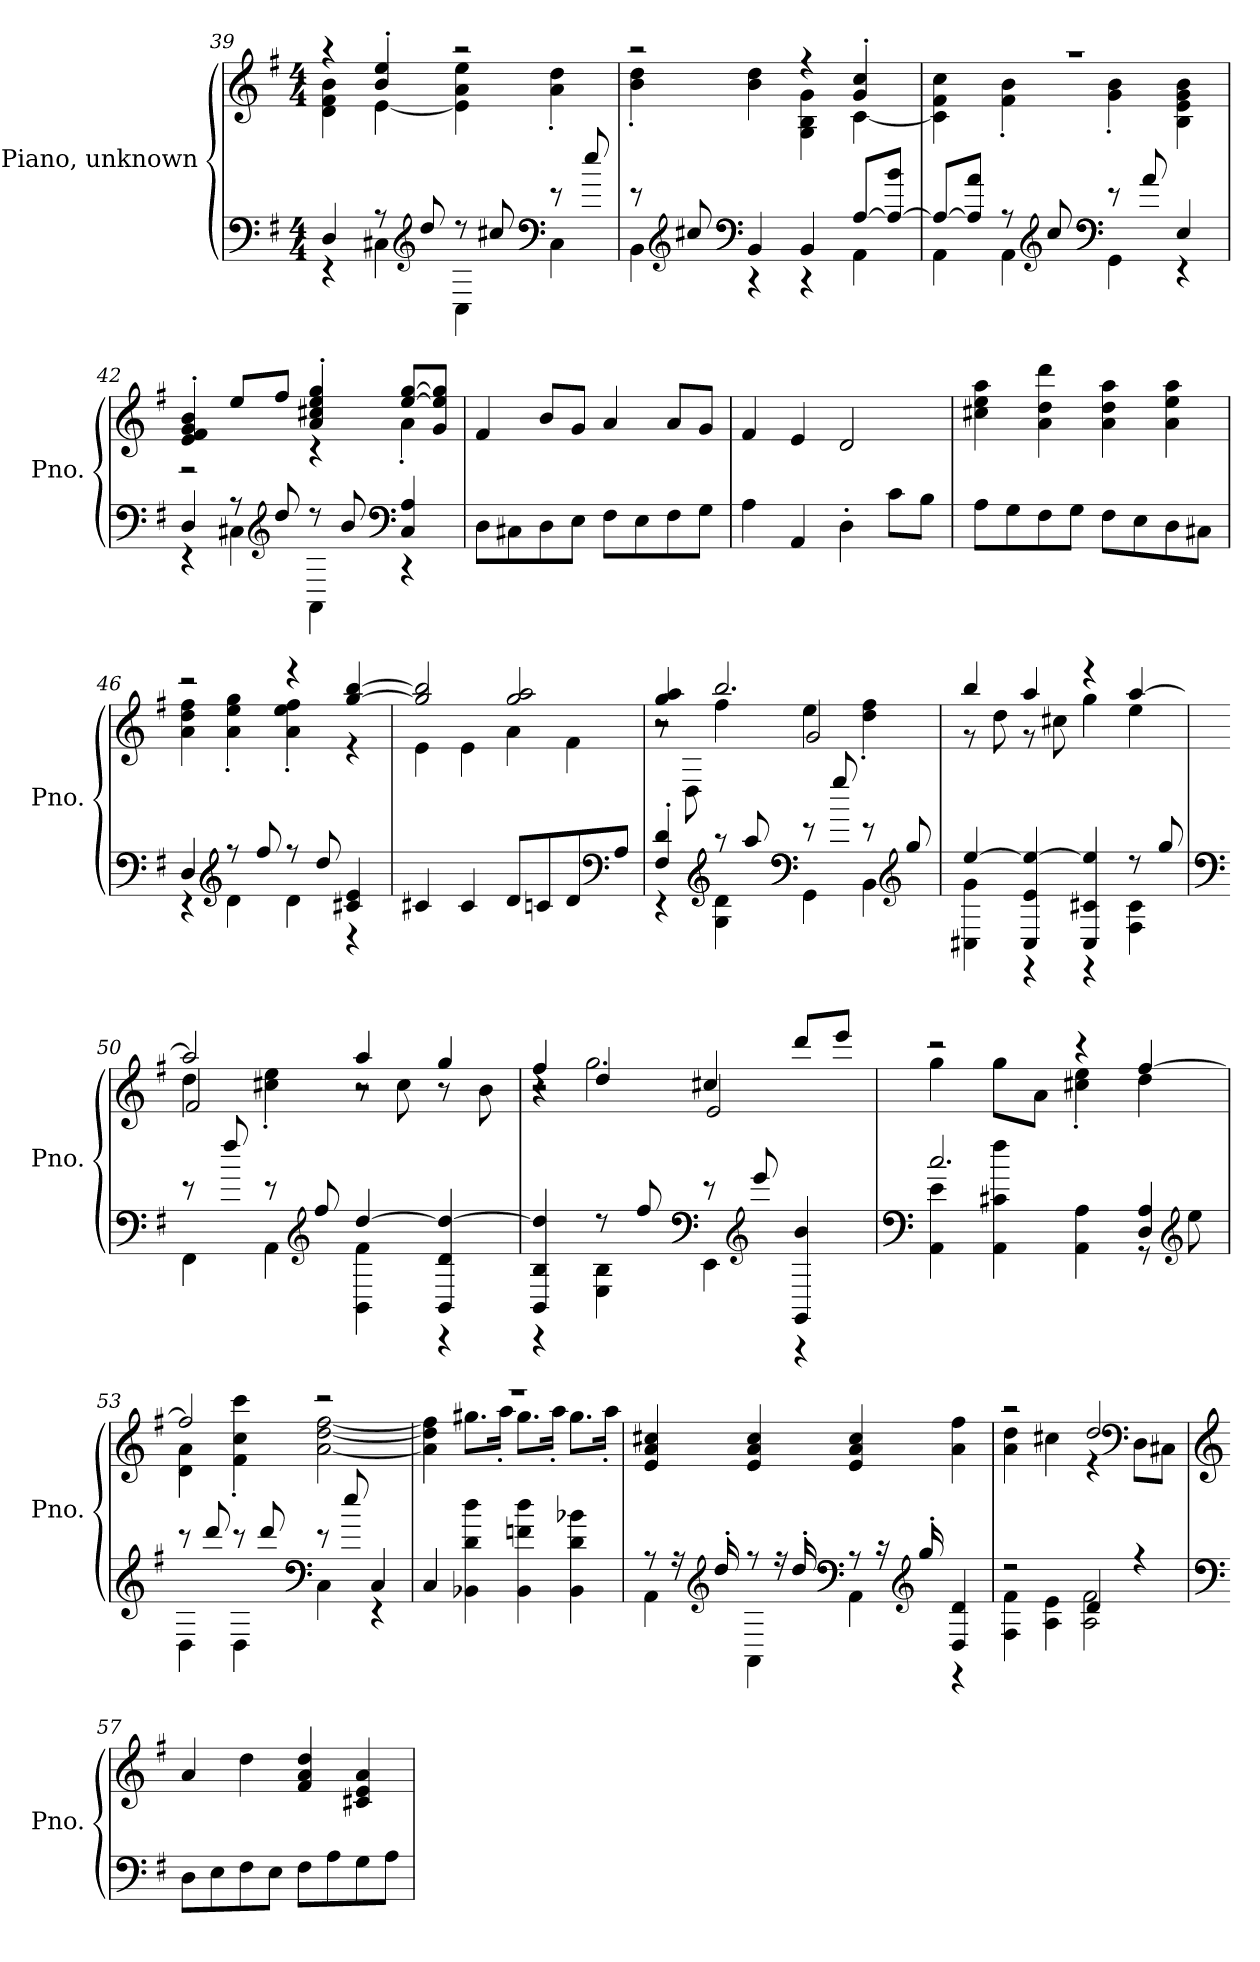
**kern	**kern
*part1	*part1
*staff2	*staff1
*I"Piano, unknown	*
*I'Pno.	*
!!LO:LB:g=z
*clefF4	*clefG2
*k[f#]	*k[f#]
*M4/4	*M4/4
=39	=39
*^	*^
4D/	4r	4r	4d\ 4f#\ 4b\
8r	4C#X\	4b/' 4ee/'	[4e\
*clefG2	*	*	*
8dd/	.	.	.
8r	4C#\	2r	4e\] 4a\ 4ee\
8cc#X/	.	.	.
*clefF4	*	*	*
8r	4C#\	.	4a\' 4dd\'
8ee/	.	.	.
=40	=40	=40	=40
8r	4BB\	2r	4b\' 4dd\'
*clefG2	*	*	*
8cc#X/	.	.	.
*clefF4	*	*	*
4BB/	4r	.	4b\ 4dd\
4BB/	4r	4r	4G\ 4B\ 4g\
[8A/L	4AA\	4g/' 4cc/'	[4c\
8A/_ 8b/J	.	.	.
=41	=41	=41	=41
8A/L_	4AA\	1r	4c\] 4f#\ 4cc\
8A/] 8a/J	.	.	.
8r	4AA\	.	4f#\' 4b\'
*clefG2	*	*	*
8cc/	.	.	.
*clefF4	*	*	*
8r	4GG\	.	4g\' 4b\'
8a/	.	.	.
4E/	4r	.	4B\ 4e\ 4g\ 4b\
!!LO:PB:g=z	!!
=42	=42	=42	=42
4D/	4r	4e/' 4f#/' 4g/' 4b/'	2r
8r	4C#X\	8ee/L	.
*clefG2	*	*	*
8dd/	.	8ff#/J	.
8r	4AA\	4a/' 4cc#X/' 4ee/' 4gg/'	4r
8b/	.	.	.
*clefF4	*	*	*
4C#/ 4A/	4r	[8ee/ [8gg/L	4a'\
.	.	8g/ 8ee/] 8gg/]J	.
*v	*v	*	*
*	*v	*v
=43	=43
8D\L	4f#/
8C#X\	.
8D\	8b/L
8E\J	8g/J
8F#\L	4a/
8E\	.
8F#\	8a/L
8G\J	8g/J
=44	=44
4A\	4f#/
4AA/	4e/
4D'\	2d/
8c\L	.
8B\J	.
=45	=45
8A\L	4cc#X\ 4ee\ 4aa\
8G\	.
8F#\	4a\ 4dd\ 4ddd\
8G\J	.
8F#\L	4a\ 4dd\ 4aa\
8E\	.
8D\	4a\ 4ee\ 4aa\
8C#X\J	.
!!LO:LB:g=z
=46	=46
*^	*^
4D/	4r	2r	4a\ 4dd\ 4ff#\
*clefG2	*	*	*
8r	4d\	.	4a\' 4ee\' 4gg\'
8ff#/	.	.	.
8r	4d\	4r	4a\' 4ee\' 4ff#\'
8dd/	.	.	.
4c#X/ 4e/	4r	[4gg/ [4bb/	4r
*v	*v	*	*
=47	=47	=47
4c#X/	2gg/] 2bb/]	4e\
4c#/	.	4e\
8d/L	2gg/ 2aa/	4a\
8cn/	.	.
8d/	.	4f#\
*clefF4	*	*
8A/J	.	.
=48	=48	=48
*^	*	*^
4F#/' 4d/'	4r	4gg/ 4aa/	8r	2r
.	.	.	8D\	.
*clefG2	*	*	*	*
8r	4G\ 4d\	2.bb/	4ff#\	.
8aa/	.	.	.	.
*clefF4	*	*	*	*
8r	4GG\	.	4ee\	2g/
8gg/	.	.	.	.
8r	4BB\	.	4dd\' 4ff#\'	.
*clefG2	*	*	*	*
8gg/	.	.	.	.
*	*	*	*v	*v
=49	=49	=49	=49
[4ee/	4C#X\ 4g\	4bb/	8r
.	.	.	8dd\
4C#/ 4e/ 4ee/_	4r	4aa/	8r
.	.	.	8cc#X\
4C#/ 4c#X/ 4ee/]	4r	4r	4gg\
8r	4F#\ 4c#\	[4aa/	4ee\
8gg/	.	.	.
*	*	*v	*v
!!LO:LB:g=z
=50	=50	=50
*clefF4	*	*
*	*	*^
*	*	*	*^
8r	4FF#\	2aa/]	4dd\	2f#/
8ff#/	.	.	.	.
8r	4AA\	.	4cc#X\' 4ee\'	.
*clefG2	*	*	*	*
8ff#/	.	.	.	.
[4dd/	4BB\ 4f#\	4aa/	8r	2r
.	.	.	8cc#\	.
4BB/ 4d/ 4dd/_	4r	4gg/	8r	.
.	.	.	8b\	.
=51	=51	=51	=51	=51
4BB/ 4B/ 4dd/]	4r	4ff#/	4r	2r
8r	4E\ 4B\	4dd/	2.gg\	.
8ff#/	.	.	.	.
*clefF4	*	*	*	*
8r	4EE\	4cc#X/	.	2e/
*clefG2	*	*	*	*
8eee/	.	.	.	.
4GG/ 4b/	4r	8ddd/L	.	.
.	.	8eee/J	.	.
*	*	*v	*v	*v
=52	=52	=52
*clefF4	*	*
*	*	*^
2.cc/	4AA\ 4e\	2r	4gg\
.	4AA\ 4c#X\ 4ff#\	.	8gg\L
.	.	.	8a\J
.	4AA\ 4A\	4r	4cc#X\' 4ee\'
4D/ 4A/	8r	[4ff#/	4dd\
*clefG2	*	*	*
.	8ee\	.	.
!!LO:LB:g=z	!!
=53	=53	=53	=53
8r	4D\	2ff#/]	4d\ 4a\
8ddd/	.	.	.
8r	4D\	.	4f#\' 4cc\' 4ccc\'
8ddd/	.	.	.
*clefF4	*	*	*
8r	4C\	2r	[2a\ [2dd\ [2ff#\
8ee/	.	.	.
4C/	4r	.	.
*v	*v	*	*
=54	=54	=54
4C/	1r	4a\] 4dd\] 4ff#\]
4BB-X\ 4d\ 4dd\	.	8.gg#X\L
.	.	16aa'\Jk
4BB-\ 4fn\ 4dd\	.	8.gg#\L
.	.	16aa'\Jk
4BB-\ 4d\ 4b-X\	.	8.gg#\L
.	.	16aa'\Jk
*	*v	*v
=55	=55
*^	*
8r	4AA\	4e/ 4a/ 4cc#X/
16r	.	.
*clefG2	*	*
16dd'/	.	.
8r	4AA\	4e/ 4a/ 4cc#/
16r	.	.
16dd'/	.	.
*clefF4	*	*
8r	4AA\	4e/ 4a/ 4cc#/
16r	.	.
*clefG2	*	*
16gg'/	.	.
4D/ 4d/	4r	4a\ 4ff#\
!!LO:LB:g=z
=56	=56	=56
*	*	*^
2r	4F#\ 4f#\	2r	4a\ 4dd\
.	4A\ 4e\	.	4cc#X\
4d/	2A\ 2f#\	2dd/	4r
*	*	*clefF4	*
4r	.	.	8D\L
.	.	.	8C#X\J
*v	*v	*	*
*	*v	*v
=57	=57
*clefF4	*clefG2
8D\L	4a/
8E\	.
8F#\	4dd\
8E\J	.
8F#\L	4f#/ 4a/ 4dd/
8A\	.
8G\	4c#X/ 4e/ 4a/
8A\J	.
=	=
*-	*-
